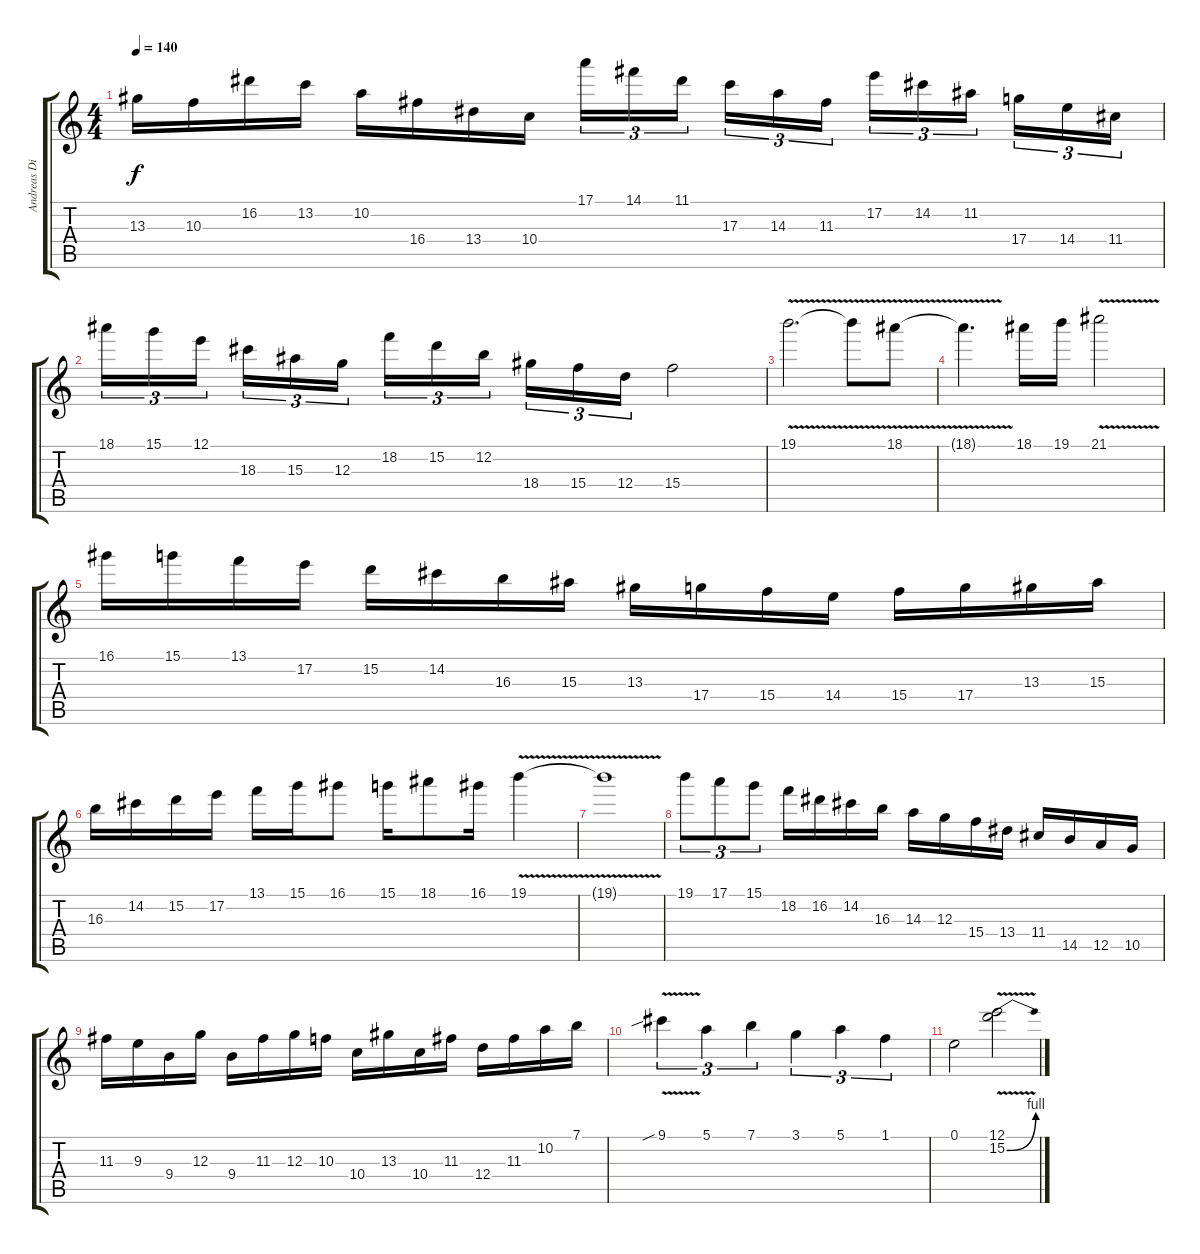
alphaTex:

\track ("Andreas Dist" "Andreas Di") {instrument distortionguitar}
\staff {score tabs}
\tuning (E4 B3 G3 D3 A2 E2) {hide}
\ts (4 4)
\tempo 140
\clef g2
\ks c
13.3.16{dy f} 10.3.16 16.2.16 13.2.16 10.2.16 16.4.16 13.4.16 10.4.16 17.1.16{tu (3 2)} 14.1.16{tu (3 2)} 11.1.16{tu (3 2) beam splitsecondary} 17.3.16{tu (3 2)} 14.3.16{tu (3 2)} 11.3.16{tu (3 2)} 17.2.16{tu (3 2)} 14.2.16{tu (3 2)} 11.2.16{tu (3 2) beam splitsecondary} 17.4.16{tu (3 2)} 14.4.16{tu (3 2)} 11.4.16{tu (3 2)} |
18.1.16{tu (3 2)} 15.1.16{tu (3 2)} 12.1.16{tu (3 2) beam splitsecondary} 18.3.16{tu (3 2)} 15.3.16{tu (3 2)} 12.3.16{tu (3 2)} 18.2.16{tu (3 2)} 15.2.16{tu (3 2)} 12.2.16{tu (3 2) beam splitsecondary} 18.4.16{tu (3 2)} 15.4.16{tu (3 2)} 12.4.16{tu (3 2)} 15.4.2 |
19.1{v}.2{d} 19.1{t}.8 18.1{v}.8 |
18.1{t}.4{d} 18.1.16 19.1.16 21.1{v}.2 |
16.1.16 15.1.16 13.1.16 17.2.16 15.2.16 14.2.16 16.3.16 15.3.16 13.3.16 17.4.16 15.4.16 14.4.16 15.4.16 17.4.16 13.3.16 15.3.16 |
16.3.16 14.2.16 15.2.16 17.2.16 13.1.16 15.1.16 16.1.8 15.1.16 18.1.8 16.1.16 19.1{v}.4 |
19.1{t}.1 |
19.1.8{tu (3 2)} 17.1.8{tu (3 2)} 15.1.8{tu (3 2)} 18.2.16 16.2.16 14.2.16 16.3.16 14.3.16 12.3.16 15.4.16 13.4.16 11.4.16 14.5.16 12.5.16 10.5.16 |
11.3.16 9.3.16 9.4.16 12.3.16 9.4.16 11.3.16 12.3.16 10.3.16 10.4.16 13.3.16 10.4.16 11.3.16 12.4.16 11.3.16 10.2.16 7.1.16 |
9.1{v sib}.4{tu (3 2)} 5.1.4{tu (3 2)} 7.1.4{tu (3 2)} 3.1.4{tu (3 2)} 5.1.4{tu (3 2)} 1.1.4{tu (3 2)} |
0.1.2 (12.1 15.2{be (bend 0 0 60 4) v}).2
